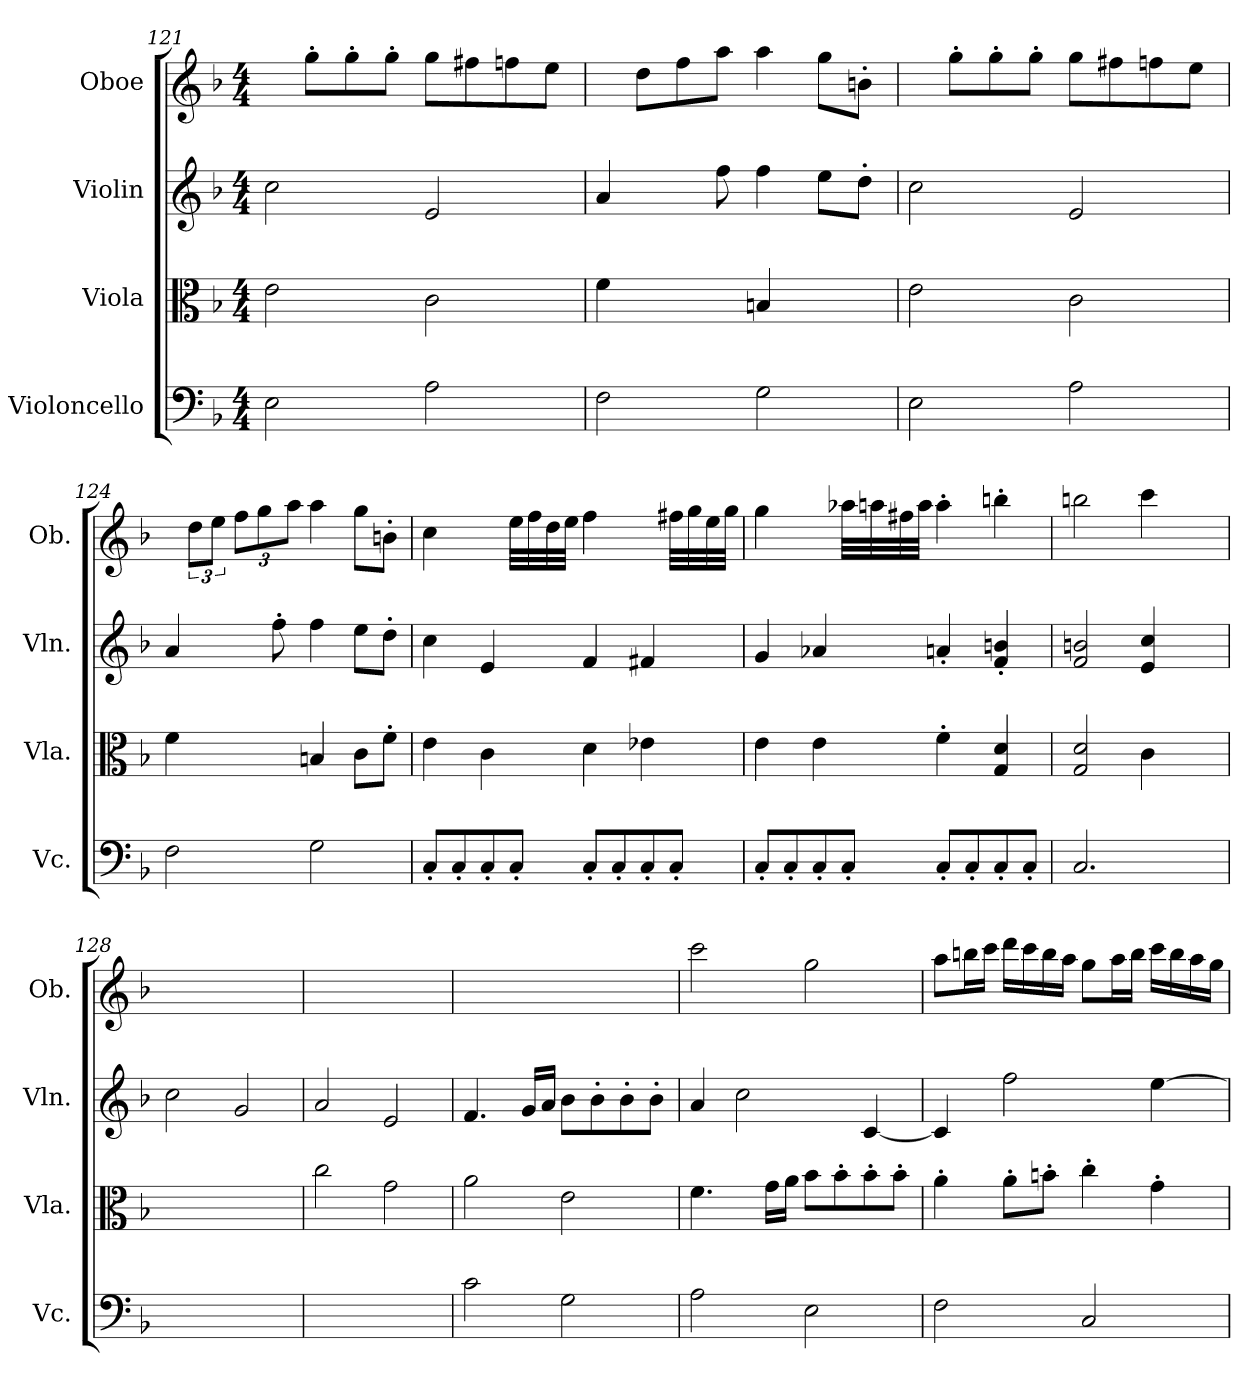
**kern	**kern	**kern	**kern
*part4	*part3	*part2	*part1
*staff4	*staff3	*staff2	*staff1
*I"Violoncello	*I"Viola	*I"Violin	*I"Oboe
*I'Vc.	*I'Vla.	*I'Vln.	*I'Ob.
*clefF4	*clefC3	*clefG2	*clefG2
*k[b-]	*k[b-]	*k[b-]	*k[b-]
*M4/4	*M4/4	*M4/4	*M4/4
=121	=121	=121	=121
2E\	2e\	2cc\	8ryy
.	.	.	8gg'\L
.	.	.	8gg'\
.	.	.	8gg'\J
2A\	2c\	2e/	8gg\L
.	.	.	8ff#X\
.	.	.	8ffn\
.	.	.	8ee\J
!!LO:LB:g=z
=122	=122	=122	=122
2F\	4f\	4a/	8ryy
.	.	.	8dd\L
.	4ryy	8ryy	8ff\
.	.	8ff\	8aa\J
2G\	4Bn/	4ff\	4aa\
.	4ryy	8ee\L	8gg\L
.	.	8dd'\J	8bn'\J
=123	=123	=123	=123
2E\	2e\	2cc\	8ryy
.	.	.	8gg'\L
.	.	.	8gg'\
.	.	.	8gg'\J
2A\	2c\	2e/	8gg\L
.	.	.	8ff#X\
.	.	.	8ffn\
.	.	.	8ee\J
=124	=124	=124	=124
2F\	4f\	4a/	12ryy
.	.	.	12dd\L
.	.	.	12ee\J
*	*	*	*Xbrackettup
.	4ryy	8ryy	12ff\L
.	.	.	12gg\
.	.	8ff'\	.
.	.	.	12aa\J
2G\	4Bn/	4ff\	4aa\
.	8c\L	8ee\L	8gg\L
.	8f'\J	8dd'\J	8bn'\J
=125	=125	=125	=125
8C'/L	4e\	4cc\	4cc\
8C'/	.	.	.
8C'/	4c\	4e/	8ryy
8C'/J	.	.	32ee\LLL
.	.	.	32ff\
.	.	.	32dd\
.	.	.	32ee\JJJ
8C'/L	4d\	4f/	4ff\
8C'/	.	.	.
8C'/	4e-X\	4f#X/	8ryy
8C'/J	.	.	32ff#X\LLL
.	.	.	32gg\
.	.	.	32ee\
.	.	.	32gg\JJJ
!!LO:LB:g=z
=126	=126	=126	=126
8C'/L	4e\	4g/	4gg\
8C'/	.	.	.
8C'/	4e\	4a-X/	8ryy
8C'/J	.	.	32aa-X\LLL
.	.	.	32aan\
.	.	.	32ff#X\
.	.	.	32aa\JJJ
8C'/L	4f'\	4an'/	4aa'\
8C'/	.	.	.
8C'/	4G/ 4d/	4f/' 4bn/'	4bbn'\
8C'/J	.	.	.
=127	=127	=127	=127
2.C/	2G/ 2d/	2f/ 2bn/	2bbn\
.	4c\	4e/ 4cc/	4ccc\
4ryy	4ryy	4ryy	4ryy
=128	=128	=128	=128
1ryy	1ryy	2cc\	1ryy
.	.	2g/	.
=129	=129	=129	=129
1ryy	2cc\	2a/	1ryy
.	2g\	2e/	.
=130	=130	=130	=130
2c\	2a\	4.f/	1ryy
.	.	16g/LL	.
.	.	16a/JJ	.
2G\	2e\	8b-\L	.
.	.	8b-'\	.
.	.	8b-'\	.
.	.	8b-'\J	.
=131	=131	=131	=131
2A\	4.f\	4a/	2ccc\
.	.	2cc\	.
.	16g\LL	.	.
.	16a\JJ	.	.
2E\	8b-\L	.	2gg\
.	8b-'\	.	.
.	8b-'\	[4c/	.
.	8b-'\J	.	.
!!LO:PB:g=z
=132	=132	=132	=132
2F\	4a'\	4c/]	8aa\L
.	.	.	16bbn\L
.	.	.	16ccc\JJ
.	8a'\L	2ff\	16ddd\LL
.	.	.	16ccc\
.	8bn'\J	.	16bb\
.	.	.	16aa\JJ
2C/	4cc'\	.	8gg\L
.	.	.	16aa\L
.	.	.	16bb\JJ
.	4g'\	[4ee\	16ccc\LL
.	.	.	16bb\
.	.	.	16aa\
.	.	.	16gg\JJ
=	=	=	=
*-	*-	*-	*-
